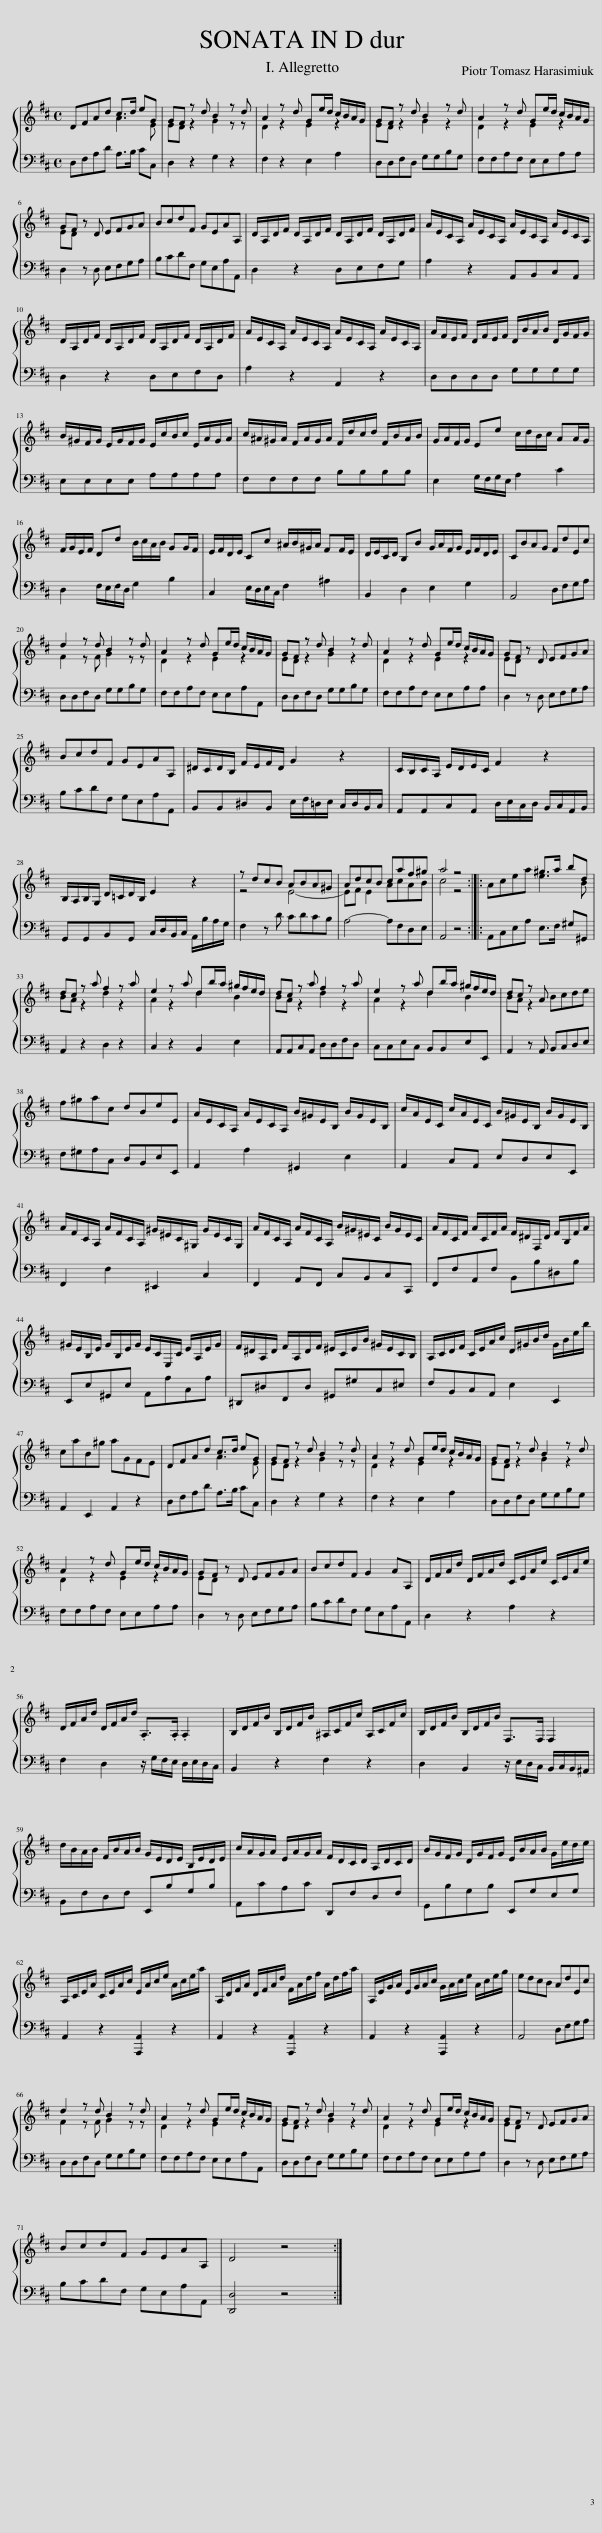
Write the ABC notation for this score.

X:1
%%score { ( 1 2 ) | 3 }
L:1/8
M:4/4
I:linebreak $
K:D
V:1 treble
V:2 treble
V:3 bass
V:1
 DFAd c>d eG | GF z d B2 z d | A2 z d Ge/d/ c/B/A/G/ | GF z d B2 z d | A2 z d Ge/d/ c/B/A/G/ |$ %5
 GF z D EFGA | BcdF GEAA, | D/A,/D/F/ D/A,/D/F/ D/A,/D/F/ D/A,/D/F/ | A/E/C/A,/ A/E/C/A,/ A/E/C/A,/ A/E/C/A,/ |$ D/A,/D/F/ D/A,/D/F/ D/A,/D/F/ D/A,/D/F/ | %10
 A/E/C/A,/ A/E/C/A,/ A/E/C/A,/ A/E/C/A,/ | A/F/E/F/ D/F/E/F/ D/B/A/B/ D/G/F/G/ |$ B/^G/F/G/ E/G/F/G/ E/c/B/c/ E/A/G/A/ | c/^A/^G/A/ F/A/G/A/ F/d/c/d/ F/B/A/B/ | G/A/F/G/ Ee c/d/B/c/ AA/G/ |$ %15
 F/G/E/F/ Dd B/c/A/B/ GG/F/ | E/F/D/E/ Cc ^A/B/^G/A/ FF/E/ | D/E/C/D/ B,B G/A/F/G/ E/F/D/E/ | CBAG FdEc |$ d2 z d B2 z d | %20
 A2 z d Ge/d/ c/B/A/G/ | GF z d B2 z d | A2 z d Ge/d/ c/B/A/G/ | GF z D EFGA |$ BcdF GEAA, | %25
 ^D/C/D/B,/ F/E/F/D/ G2 z2 | C/B,/C/A,/ E/D/E/C/ F2 z2 |$ B,/A,/B,/G,/ D/=C/D/B,/ E2 z2 | z dcB ABA^G | AdcB caf^g | %30
 a4 z4 :: Acea ^g>a bd |$ dc z a f2 z a | e2 z a db/a/ ^g/f/e/d/ | dc z a f2 z a | %35
 e2 z a db/a/ ^g/f/e/d/ | dc z A Bcde |$ f^gac dBeE | A/E/C/A,/ A/E/C/A,/ B/^G/E/B,/ B/G/E/B,/ | c/A/E/C/ c/A/E/C/ B/^G/E/B,/ B/G/E/B,/ |$ %40
 A/F/C/A,/ A/F/C/A,/ ^G/^E/C/^G,/ G/E/C/G,/ | A/F/C/A,/ A/F/C/A,/ B/^G/^E/C/ B/G/E/C/ | A/F/C/F/ A/C/F/A/ F/^D/F,/D/ F/B,/F/A/ |$ ^G/E/B,/E/ G/B,/E/G/ E/C/E,/C/ E/A,/E/G/ | F/^D/A,/D/ F/A,/D/F/ ^E/C/E/B/ ^G/E/C/B,/ | %45
 A,/C/D/F/ C/E/A/c/ D/^G/B/d/ G/B/e/b/ |$ caB^g aGFE | DFAd c>d eG | GF z d B2 z d | A2 z d Ge/d/ c/B/A/G/ | %50
 GF z d B2 z d |$ A2 z d Ge/d/ c/B/A/G/ | GF z D EFGA | BcdF G2 AA, | D/F/A/d/ D/F/A/d/ C/E/A/e/ C/E/A/e/ |$ %55
 D/F/A/d/ D/F/A/d/ .A,>.A, .A,2 | B,/D/F/B/ B,/D/F/B/ ^A,/C/F/c/ A,/C/F/c/ | B,/D/F/B/ B,/D/F/B/ F,>F, F,2 |$ d/B/A/B/ F/B/A/B/ G/E/D/E/ B,/E/D/E/ | c/A/G/A/ E/A/G/A/ F/D/C/D/ A,/D/C/D/ | %60
 B/G/F/G/ D/G/F/G/ E/B/A/B/ G/e/d/e/ |$ A,/C/E/A/ C/E/A/c/ E/A/c/e/ A/c/e/a/ | A,/D/F/A/ D/F/A/d/ F/A/d/f/ A/d/f/a/ | A,/E/G/A/ E/G/A/c/ G/A/c/e/ A/c/e/g/ | edcB AdEc |$ %65
 d2 z d B2 z d | A2 z d Ge/d/ c/B/A/G/ | GF z d B2 z d | A2 z d Ge/d/ c/B/A/G/ | GF z D EFGA |$ %70
 BcdF GEAA, | D4 z4 :| %72
V:2
 x4 A3 E | ED z2 G2 z z | D2 z2 E2 z2 | ED z2 G2 z2 | D2 z2 E2 z2 |$ %5
 ED x6 | x8 | x8 | x8 |$ x8 | %10
 x8 | x8 |$ x8 | x8 | x8 |$ %15
 x8 | x8 | x8 | x8 |$ F2 z F G2 z z | %20
 D2 z2 E2 z2 | ED z2 G2 z2 | D2 z2 E2 z2 | ED x6 |$ x8 | %25
 x8 | x8 |$ x8 | z4 E4- | EF E2 AcAB | %30
 c4 z4 :: x4 e3 B |$ BA z2 d2 z2 | A2 z2 d2 B2 | BA z2 d2 z2 | %35
 A2 z2 d2 B2 | BA z2 x4 |$ x8 | x8 | x8 |$ %40
 x8 | x8 | x8 |$ x8 | x8 | %45
 x8 |$ x8 | x4 A3 E | ED z2 G2 z z | D2 z2 E2 z2 | %50
 ED z2 G2 z2 |$ D2 z2 E2 z2 | ED x6 | x8 | x8 |$ %55
 x8 | x8 | x8 |$ x8 | x8 | %60
 x8 |$ x8 | x8 | x8 | x8 |$ %65
 F2 z F G2 z z | D2 z2 E2 z2 | ED z2 G2 z2 | D2 z2 E2 z2 | ED x6 |$ %70
 x8 | x8 :| %72
V:3
 D,F,A,D A,>B, CC, | D,2 z2 G,2 z2 | F,2 z2 E,2 A,2 | D,D,F,D, G,G,B,G, | F,F,A,F, E,E,A,A, |$ %5
 D,2 z D, E,F,G,A, | B,CDF, G,E,A,A,, | D,2 z2 D,E,F,G, | A,2 z2 A,,B,,C,A,, |$ D,2 z2 D,E,F,D, | %10
 A,2 z2 A,,2 z2 | D,D,D,D, G,G,G,G, |$ E,E,E,E, A,A,A,A, | F,F,F,F, B,B,B,B, | E,2 G,/F,/G,/E,/ A,2 C2 |$ %15
 D,2 F,/E,/F,/D,/ G,2 B,2 | C,2 E,/D,/E,/C,/ F,2 ^A,2 | B,,2 D,2 E,2 G,2 | A,,4 D,F,G,A, |$ D,D,F,D, G,G,B,G, | %20
 F,F,A,F, E,E,A,A,, | D,D,F,D, G,G,B,G, | F,F,A,F, E,E,A,A, | D,2 z D, E,F,G,A, |$ B,CDF, G,E,A,A,, | %25
 B,,B,,^D,B,, E,/F,/=D,/E,/ C,/D,/B,,/C,/ | A,,A,,C,A,, D,/E,/C,/D,/ B,,/C,/A,,/B,,/ |$ G,,G,,B,,G,, C,/D,/B,,/C,/ A,,/B,/A,/G,/ | F,2 z D CDCB, | A,4- A,F,D,E, | %30
 A,,4 z4 :: A,,C,E,A, E,>F, ^G,^G,, |$ A,,2 z2 D,2 z2 | C,2 z2 B,,2 E,2 | A,,A,,C,A,, D,D,F,D, | %35
 C,C,E,C, B,,B,,E,E,, | A,,2 z A,, B,,C,D,E, |$ F,^G,A,C, D,B,,E,E,, | A,,2 A,2 ^G,,2 E,2 | A,,2 C,A,, E,D,E,E,, |$ %40
 F,,2 F,2 ^E,,2 C,2 | F,,2 A,,F,, C,B,,C,C,, | F,,F,A,,F, B,,B,^D,B, |$ E,,E,^G,,E, A,,A,C,A, | ^D,,^D,F,,D, ^G,,^G,C,^E, | %45
 F,B,,C,A,, E,2 E,,2 |$ A,,2 E,,2 A,,2 z2 | D,F,A,D A,>B, CC, | D,2 z2 G,2 z2 | F,2 z2 E,2 A,2 | %50
 D,D,F,D, G,G,B,G, |$ F,F,A,F, E,E,A,A, | D,2 z D, E,F,G,A, | B,CDF, G,E,A,A,, | D,2 z2 A,2 z2 |$ %55
 F,2 D,2 z/ G,/F,/E,/ D,/E,/D,/C,/ | B,,2 z2 F,2 z2 | D,2 B,,2 z/ E,/D,/C,/ B,,/C,/B,,/^A,,/ |$ B,,F,D,F, E,,B,G,B, | A,,CA,C D,,F,D,F, | %60
 G,,B,G,B, E,,G,E,G, |$ A,,2 z2 [A,,,A,,]2 z2 | A,,2 z2 [A,,,A,,]2 z2 | A,,2 z2 [A,,,A,,]2 z2 | A,,4 D,F,G,A, |$ %65
 D,D,F,D, G,G,B,G, | F,F,A,F, E,E,A,A,, | D,D,F,D, G,G,B,G, | F,F,A,F, E,E,A,A, | D,2 z D, E,F,G,A, |$ %70
 B,CDF, G,E,A,A,, | [D,,D,]4 z4 :| %72
